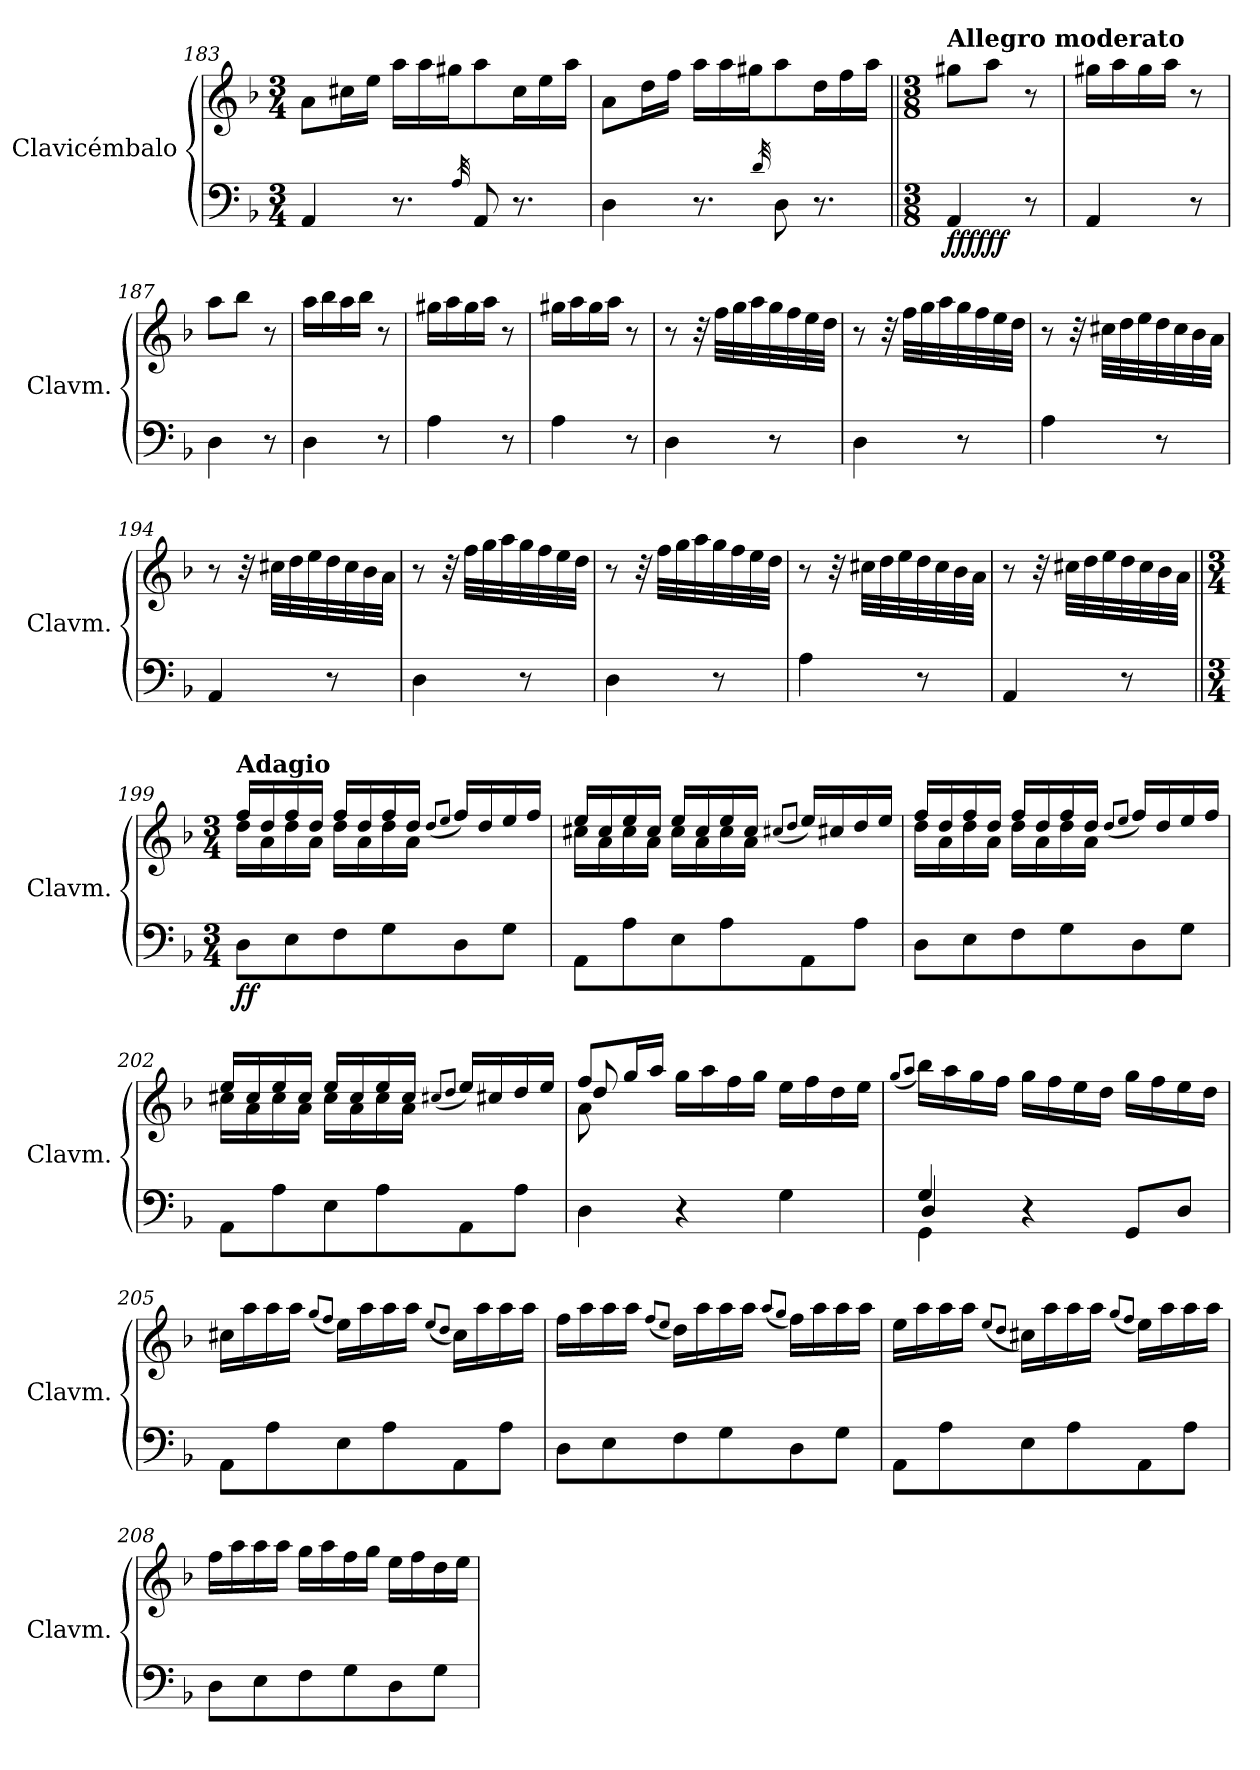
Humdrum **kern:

**kern	**kern	**dynam
*part1	*part1	*part1
*staff2	*staff1	*staff1/2
*I"Clavicémbalo	*	*
*I'Clavm.	*	*
*clefF4	*clefG2	*
*k[b-]	*k[b-]	*
*M3/4	*M3/4	*
=183	=183	=183
4AA/	8a\L	.
.	16cc#X\L	.
.	16ee\JJ	.
8.r	16aa\LL	.
.	16aa\	.
.	16gg#X\J	.
32qA/	.	.
8AA/	8aa\	.
8.r	16cc#\L	.
.	16ee\	.
.	16aa\JJ	.
=184	=184	=184
4D\	8a\L	.
.	16dd\L	.
.	16ff\JJ	.
8.r	16aa\LL	.
.	16aa\	.
.	16gg#X\J	.
32qd/	.	.
8D\	8aa\	.
8.r	16dd\L	.
.	16ff\	.
.	16aa\JJ	.
!!LO:LB:g=z
=185||	=185||	=185||
*M3/8	*M3/8	*
*	*MM130	*
!	!LO:TX:a:B:t=Allegro moderato	!
!	!	!LO:DY:b=2
!	!	!LO:DY:n=1:b
4AA/	8gg#X\L	fff fff
.	8aa\J	.
8r	8r	.
=186	=186	=186
4AA/	16gg#X\LL	.
.	16aa\	.
.	16gg#\	.
.	16aa\JJ	.
8r	8r	.
=187	=187	=187
4D\	8aa\L	.
.	8bb-\J	.
8r	8r	.
=188	=188	=188
4D\	16aa\LL	.
.	16bb-\	.
.	16aa\	.
.	16bb-\JJ	.
8r	8r	.
=189	=189	=189
4A\	16gg#X\LL	.
.	16aa\	.
.	16gg#\	.
.	16aa\JJ	.
8r	8r	.
=190	=190	=190
4A\	16gg#X\LL	.
.	16aa\	.
.	16gg#\	.
.	16aa\JJ	.
8r	8r	.
=191	=191	=191
4D\	8r	.
.	32r	.
.	32ff\LLL	.
.	32gg\	.
.	32aa\	.
8r	32gg\	.
.	32ff\	.
.	32ee\	.
.	32dd\JJJ	.
=192	=192	=192
4D\	8r	.
.	32r	.
.	32ff\LLL	.
.	32gg\	.
.	32aa\	.
8r	32gg\	.
.	32ff\	.
.	32ee\	.
.	32dd\JJJ	.
!!LO:PB:g=z
=193	=193	=193
4A\	8r	.
.	32r	.
.	32cc#X\LLL	.
.	32dd\	.
.	32ee\	.
8r	32dd\	.
.	32cc#\	.
.	32b-\	.
.	32a\JJJ	.
=194	=194	=194
4AA/	8r	.
.	32r	.
.	32cc#X\LLL	.
.	32dd\	.
.	32ee\	.
8r	32dd\	.
.	32cc#\	.
.	32b-\	.
.	32a\JJJ	.
=195	=195	=195
4D\	8r	.
.	32r	.
.	32ff\LLL	.
.	32gg\	.
.	32aa\	.
8r	32gg\	.
.	32ff\	.
.	32ee\	.
.	32dd\JJJ	.
=196	=196	=196
4D\	8r	.
.	32r	.
.	32ff\LLL	.
.	32gg\	.
.	32aa\	.
8r	32gg\	.
.	32ff\	.
.	32ee\	.
.	32dd\JJJ	.
=197	=197	=197
4A\	8r	.
.	32r	.
.	32cc#X\LLL	.
.	32dd\	.
.	32ee\	.
8r	32dd\	.
.	32cc#\	.
.	32b-\	.
.	32a\JJJ	.
=198	=198	=198
4AA/	8r	.
.	32r	.
.	32cc#X\LLL	.
.	32dd\	.
.	32ee\	.
8r	32dd\	.
.	32cc#\	.
.	32b-\	.
.	32a\JJJ	.
!!LO:LB:g=z
=199||	=199||	=199||
*M3/4	*M3/4	*
*	*MM80	*
*	*^	*
!	!LO:TX:a:B:t=Adagio	!	!
!	!	!	!LO:DY:b=2
!	!	!	!LO:DY:n=1:b
8D\L	16dd\LL	16ff/LL	f f
.	16a\	16dd/	.
8E\	16dd\	16ff/	.
.	16a\JJ	16dd/JJ	.
8F\	16dd\LL	16ff/LL	.
.	16a\	16dd/	.
8G\	16dd\	16ff/	.
.	16a\JJ	16dd/JJ	.
.	(<8qdd/L	.	.
.	8qee/J	.	.
8D\	16ff/LL)	4ryy	.
.	16dd/	.	.
8G\J	16ee/	.	.
.	16ff/JJ	.	.
=200	=200	=200	=200
8AA\L	16cc#X\LL	16ee/LL	.
.	16a\	16cc#/	.
8A\	16cc#\	16ee/	.
.	16a\JJ	16cc#/JJ	.
8E\	16cc#\LL	16ee/LL	.
.	16a\	16cc#/	.
8A\	16cc#\	16ee/	.
.	16a\JJ	16cc#/JJ	.
.	(<8qcc#X/L	.	.
.	8qdd/J	.	.
8AA\	16ee/LL)	4ryy	.
.	16cc#X/	.	.
8A\J	16dd/	.	.
.	16ee/JJ	.	.
=201	=201	=201	=201
8D\L	16dd\LL	16ff/LL	.
.	16a\	16dd/	.
8E\	16dd\	16ff/	.
.	16a\JJ	16dd/JJ	.
8F\	16dd\LL	16ff/LL	.
.	16a\	16dd/	.
8G\	16dd\	16ff/	.
.	16a\JJ	16dd/JJ	.
.	(<8qdd/L	.	.
.	8qee/J	.	.
8D\	16ff/LL)	4ryy	.
.	16dd/	.	.
8G\J	16ee/	.	.
.	16ff/JJ	.	.
=202	=202	=202	=202
8AA\L	16cc#X\LL	16ee/LL	.
.	16a\	16cc#/	.
8A\	16cc#\	16ee/	.
.	16a\JJ	16cc#/JJ	.
8E\	16cc#\LL	16ee/LL	.
.	16a\	16cc#/	.
8A\	16cc#\	16ee/	.
.	16a\JJ	16cc#/JJ	.
.	(<8qcc#X/L	.	.
.	8qdd/J	.	.
8AA\	16ee/LL)	4ryy	.
.	16cc#X/	.	.
8A\J	16dd/	.	.
.	16ee/JJ	.	.
=203	=203	=203	=203
*	*	*^	*
4D\	8ff/L	8dd/	8a\	.
.	16gg/L	2ryy	2ryy	.
.	16aa/JJ	.	.	.
4r	16gg\LL	.	.	.
.	16aa\	.	.	.
.	16ff\	.	.	.
.	16gg\JJ	.	.	.
4G\	16ee\LL	.	.	.
.	16ff\	.	.	.
.	16dd\	8ryy	8ryy	.
.	16ee\JJ	.	.	.
*	*v	*v	*v	*
!!LO:LB:g=z
=204	=204	=204
.	(<8qgg/L	.
.	8qaa/J	.
*^	*	*
*	*^	*	*
4G/	4D/	4GG\	16bb-\LL)	.
.	.	.	16aa\	.
.	.	.	16gg\	.
.	.	.	16ff\JJ	.
4r	2ryy	2ryy	16gg\LL	.
.	.	.	16ff\	.
.	.	.	16ee\	.
.	.	.	16dd\JJ	.
8GG/L	.	.	16gg\LL	.
.	.	.	16ff\	.
8D/J	.	.	16ee\	.
.	.	.	16dd\JJ	.
*v	*v	*v	*	*
=205	=205	=205
8AA\L	16cc#X\LL	.
.	16aa\	.
8A\	16aa\	.
.	16aa\JJ	.
.	(<8qgg/L	.
.	8qff/J	.
8E\	16ee\LL)	.
.	16aa\	.
8A\	16aa\	.
.	16aa\JJ	.
.	(<8qee/L	.
.	8qdd/J	.
8AA\	16cc#\LL)	.
.	16aa\	.
8A\J	16aa\	.
.	16aa\JJ	.
=206	=206	=206
8D\L	16ff\LL	.
.	16aa\	.
8E\	16aa\	.
.	16aa\JJ	.
.	(<8qff/L	.
.	8qee/J	.
8F\	16dd\LL)	.
.	16aa\	.
8G\	16aa\	.
.	16aa\JJ	.
.	(<8qaa/L	.
.	8qgg/J	.
8D\	16ff\LL)	.
.	16aa\	.
8G\J	16aa\	.
.	16aa\JJ	.
=207	=207	=207
8AA\L	16ee\LL	.
.	16aa\	.
8A\	16aa\	.
.	16aa\JJ	.
.	(<8qee/L	.
.	8qdd/J	.
8E\	16cc#X\LL)	.
.	16aa\	.
8A\	16aa\	.
.	16aa\JJ	.
.	(<8qgg/L	.
.	8qff/J	.
8AA\	16ee\LL)	.
.	16aa\	.
8A\J	16aa\	.
.	16aa\JJ	.
!!LO:LB:g=z
=208	=208	=208
8D\L	16ff\LL	.
.	16aa\	.
8E\	16aa\	.
.	16aa\JJ	.
8F\	16gg\LL	.
.	16aa\	.
8G\	16ff\	.
.	16gg\JJ	.
8D\	16ee\LL	.
.	16ff\	.
8G\J	16dd\	.
.	16ee\JJ	.
=	=	=
*-	*-	*-
